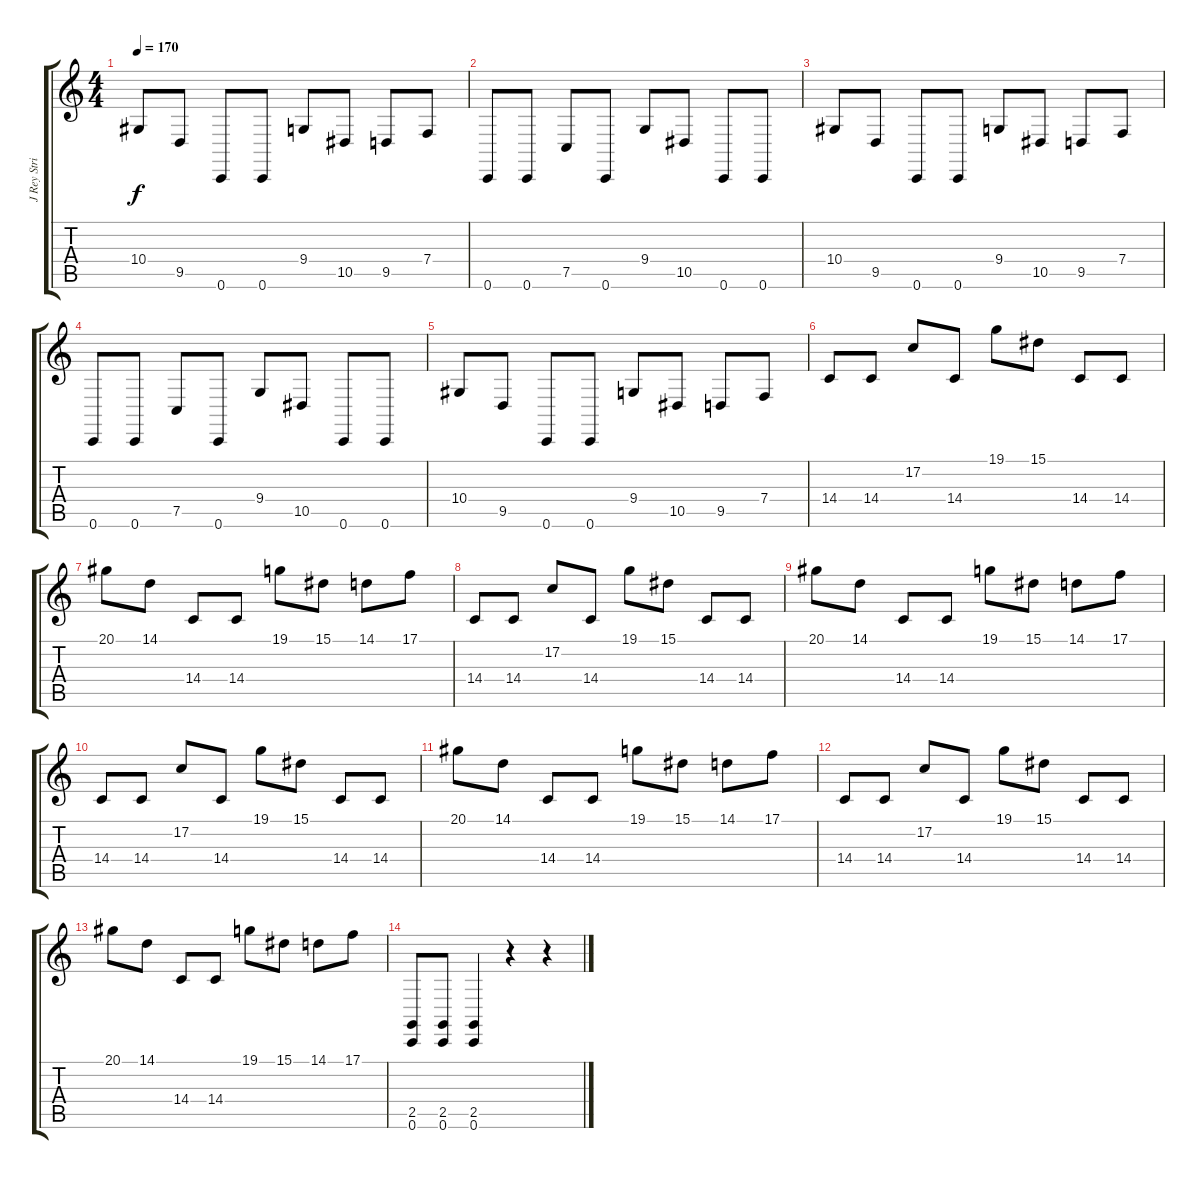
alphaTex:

\track ("J Rey Strings" "J Rey Stri") {instrument stringensemble1}
\staff {score tabs}
\tuning (C4 G3 Eb3 Bb2 F2 C2) {hide}
\ts (4 4)
\tempo 170
\clef g2
\ks c
10.4.8{dy f} 9.5.8 0.6.8 0.6.8 9.4.8 10.5.8 9.5.8 7.4.8 |
0.6.8 0.6.8 7.5.8 0.6.8 9.4.8 10.5.8 0.6.8 0.6.8 |
10.4.8 9.5.8 0.6.8 0.6.8 9.4.8 10.5.8 9.5.8 7.4.8 |
0.6.8 0.6.8 7.5.8 0.6.8 9.4.8 10.5.8 0.6.8 0.6.8 |
10.4.8 9.5.8 0.6.8 0.6.8 9.4.8 10.5.8 9.5.8 7.4.8 |
14.4.8 14.4.8 17.2.8 14.4.8 19.1.8 15.1.8 14.4.8 14.4.8 |
20.1.8 14.1.8 14.4.8 14.4.8 19.1.8 15.1.8 14.1.8 17.1.8 |
14.4.8 14.4.8 17.2.8 14.4.8 19.1.8 15.1.8 14.4.8 14.4.8 |
20.1.8 14.1.8 14.4.8 14.4.8 19.1.8 15.1.8 14.1.8 17.1.8 |
14.4.8 14.4.8 17.2.8 14.4.8 19.1.8 15.1.8 14.4.8 14.4.8 |
20.1.8 14.1.8 14.4.8 14.4.8 19.1.8 15.1.8 14.1.8 17.1.8 |
14.4.8 14.4.8 17.2.8 14.4.8 19.1.8 15.1.8 14.4.8 14.4.8 |
20.1.8 14.1.8 14.4.8 14.4.8 19.1.8 15.1.8 14.1.8 17.1.8 |
(2.5 0.6).8 (2.5 0.6).8 (2.5 0.6).4 r.4 r.4
